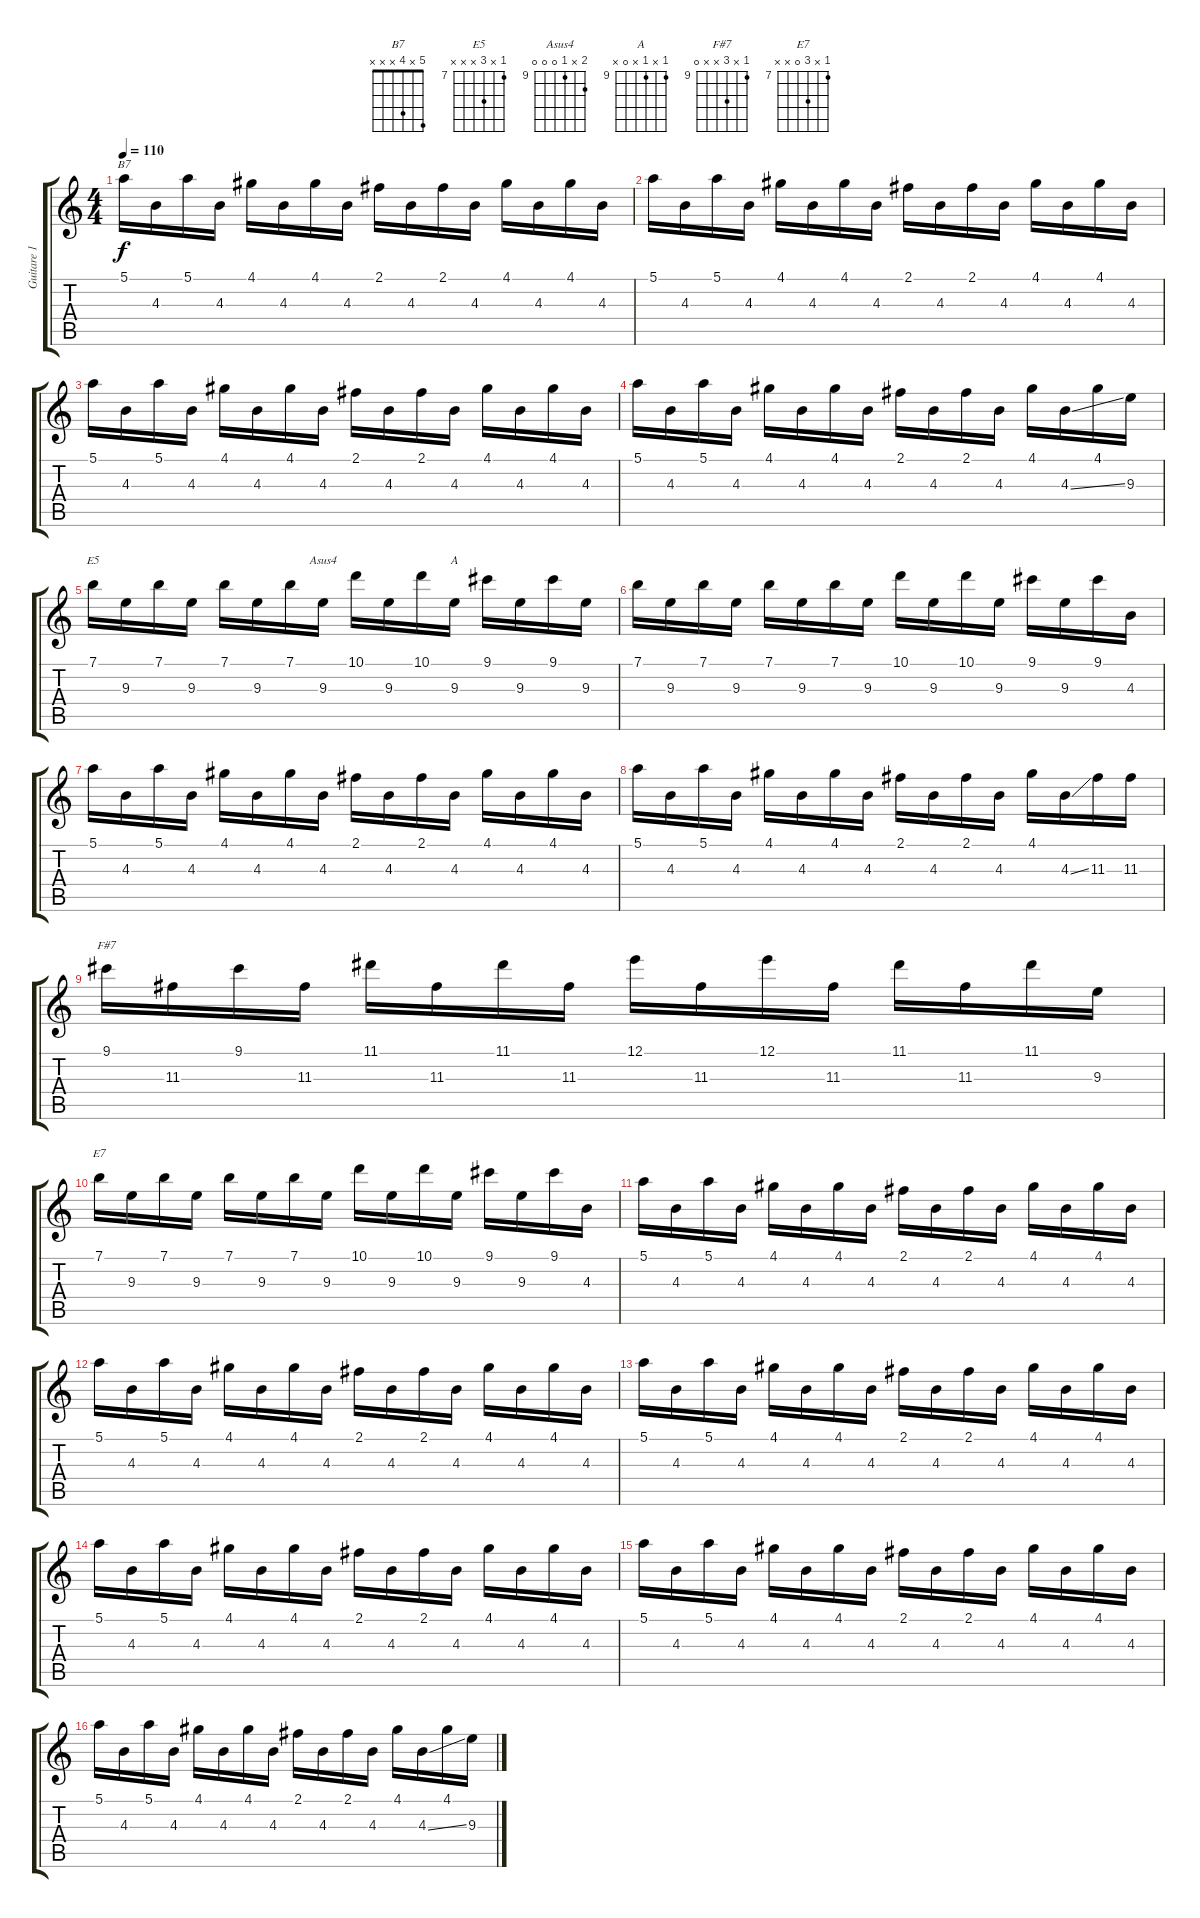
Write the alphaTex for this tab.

\track ("Guitare 1" "Guitare 1") {instrument overdrivenguitar}
\staff {score tabs}
\tuning (E4 B3 G3 D3 A2 E2) {hide}
\chord ("B7" 5 x 4 x x x)
\chord ("E5" 7 x 9 x x x) {firstfret 7}
\chord ("Asus4" 10 x 9 0 0 0) {firstfret 9}
\chord ("A" 9 x 9 x 0 x) {firstfret 9}
\chord ("F#7" 9 x 11 x x 0) {firstfret 9}
\chord ("E7" 7 x 9 0 x x) {firstfret 7}
\ts (4 4)
\tempo 110
\clef g2
\ks c
5.1.16{ch "B7" dy f} 4.3.16 5.1.16 4.3.16 4.1.16 4.3.16 4.1.16 4.3.16 2.1.16 4.3.16 2.1.16 4.3.16 4.1.16 4.3.16 4.1.16 4.3.16 |
5.1.16 4.3.16 5.1.16 4.3.16 4.1.16 4.3.16 4.1.16 4.3.16 2.1.16 4.3.16 2.1.16 4.3.16 4.1.16 4.3.16 4.1.16 4.3.16 |
5.1.16 4.3.16 5.1.16 4.3.16 4.1.16 4.3.16 4.1.16 4.3.16 2.1.16 4.3.16 2.1.16 4.3.16 4.1.16 4.3.16 4.1.16 4.3.16 |
5.1.16 4.3.16 5.1.16 4.3.16 4.1.16 4.3.16 4.1.16 4.3.16 2.1.16 4.3.16 2.1.16 4.3.16 4.1.16 4.3{ss}.16 4.1.16 9.3.16 |
7.1.16{ch "E5"} 9.3.16 7.1.16 9.3.16 7.1.16 9.3.16 7.1.16 9.3.16{ch "Asus4"} 10.1.16 9.3.16 10.1.16 9.3.16{ch "A"} 9.1.16 9.3.16 9.1.16 9.3.16 |
7.1.16 9.3.16 7.1.16 9.3.16 7.1.16 9.3.16 7.1.16 9.3.16 10.1.16 9.3.16 10.1.16 9.3.16 9.1.16 9.3.16 9.1.16 4.3.16 |
5.1.16 4.3.16 5.1.16 4.3.16 4.1.16 4.3.16 4.1.16 4.3.16 2.1.16 4.3.16 2.1.16 4.3.16 4.1.16 4.3.16 4.1.16 4.3.16 |
5.1.16 4.3.16 5.1.16 4.3.16 4.1.16 4.3.16 4.1.16 4.3.16 2.1.16 4.3.16 2.1.16 4.3.16 4.1.16 4.3{ss}.16 11.3.16 11.3.16 |
9.1.16{ch "F#7"} 11.3.16 9.1.16 11.3.16 11.1.16 11.3.16 11.1.16 11.3.16 12.1.16 11.3.16 12.1.16 11.3.16 11.1.16 11.3.16 11.1.16 9.3.16 |
7.1.16{ch "E7"} 9.3.16 7.1.16 9.3.16 7.1.16 9.3.16 7.1.16 9.3.16 10.1.16 9.3.16 10.1.16 9.3.16 9.1.16 9.3.16 9.1.16 4.3.16 |
5.1.16 4.3.16 5.1.16 4.3.16 4.1.16 4.3.16 4.1.16 4.3.16 2.1.16 4.3.16 2.1.16 4.3.16 4.1.16 4.3.16 4.1.16 4.3.16 |
5.1.16 4.3.16 5.1.16 4.3.16 4.1.16 4.3.16 4.1.16 4.3.16 2.1.16 4.3.16 2.1.16 4.3.16 4.1.16 4.3.16 4.1.16 4.3.16 |
5.1.16 4.3.16 5.1.16 4.3.16 4.1.16 4.3.16 4.1.16 4.3.16 2.1.16 4.3.16 2.1.16 4.3.16 4.1.16 4.3.16 4.1.16 4.3.16 |
5.1.16 4.3.16 5.1.16 4.3.16 4.1.16 4.3.16 4.1.16 4.3.16 2.1.16 4.3.16 2.1.16 4.3.16 4.1.16 4.3.16 4.1.16 4.3.16 |
5.1.16 4.3.16 5.1.16 4.3.16 4.1.16 4.3.16 4.1.16 4.3.16 2.1.16 4.3.16 2.1.16 4.3.16 4.1.16 4.3.16 4.1.16 4.3.16 |
5.1.16 4.3.16 5.1.16 4.3.16 4.1.16 4.3.16 4.1.16 4.3.16 2.1.16 4.3.16 2.1.16 4.3.16 4.1.16 4.3{ss}.16 4.1.16 9.3.16
